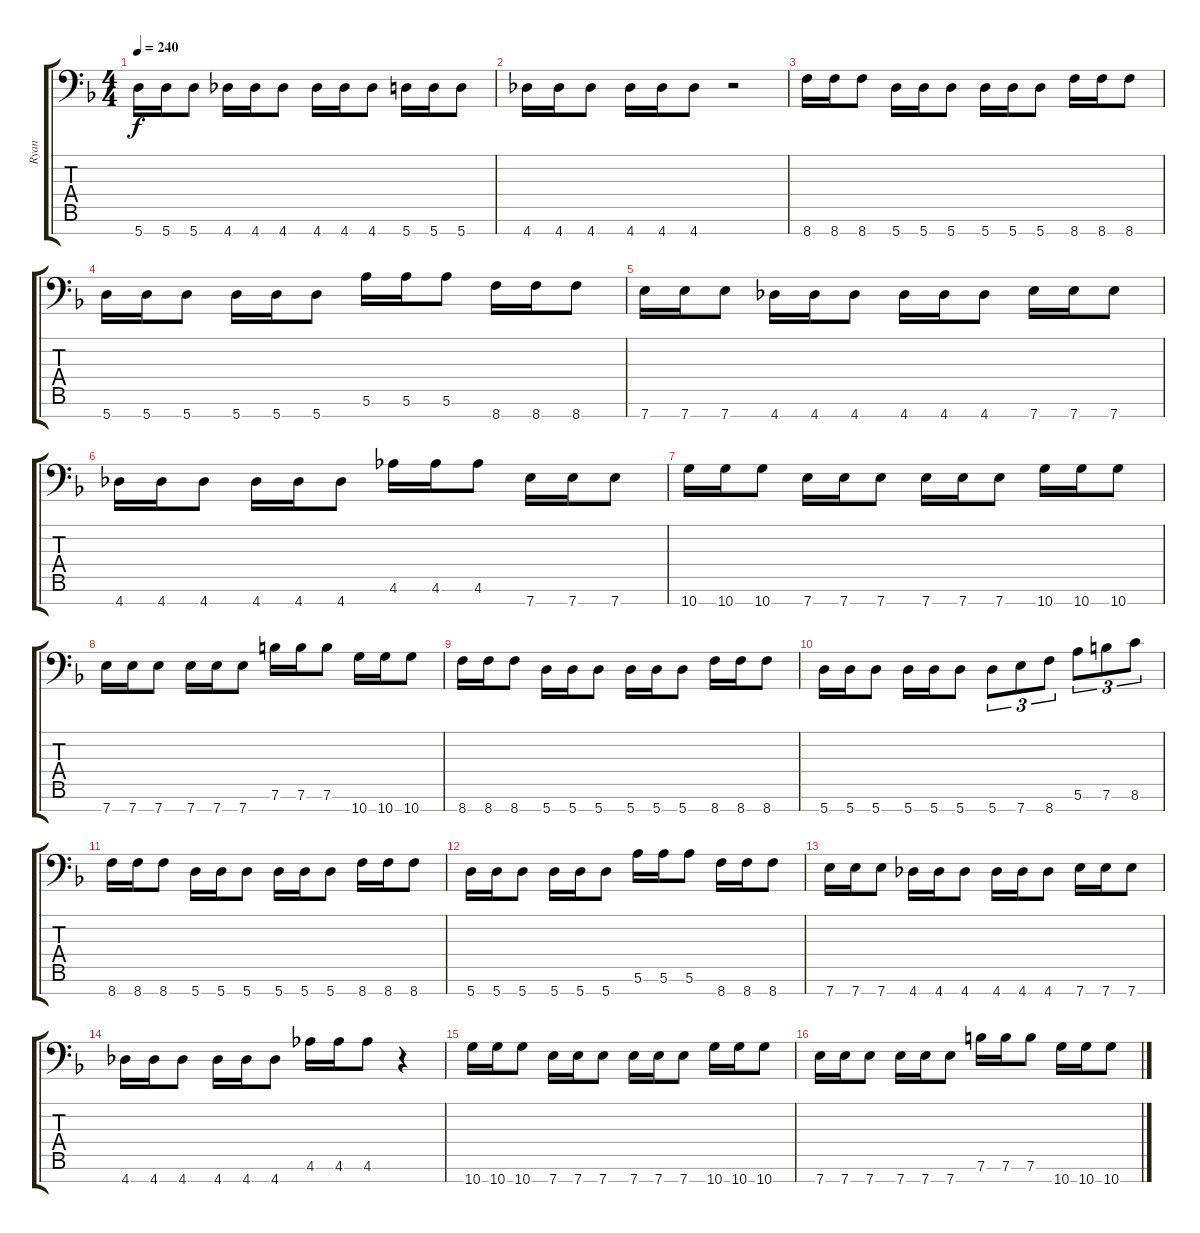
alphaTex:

\track ("Ryan" "Ryan") {instrument acousticguitarsteel}
\staff {score tabs}
\tuning (E4 B3 Gb3 D3 A2 E2 A1) {hide}
\ts (4 4)
\tempo 240
\clef f4
\ks dminor
5.7.16{dy f} 5.7.16 5.7.8 4.7.16 4.7.16 4.7.8 4.7.16 4.7.16 4.7.8 5.7.16 5.7.16 5.7.8 |
4.7.16 4.7.16 4.7.8 4.7.16 4.7.16 4.7.8 r.2 |
8.7.16 8.7.16 8.7.8 5.7.16 5.7.16 5.7.8 5.7.16 5.7.16 5.7.8 8.7.16 8.7.16 8.7.8 |
5.7.16 5.7.16 5.7.8 5.7.16 5.7.16 5.7.8 5.6.16 5.6.16 5.6.8 8.7.16 8.7.16 8.7.8 |
7.7.16 7.7.16 7.7.8 4.7.16 4.7.16 4.7.8 4.7.16 4.7.16 4.7.8 7.7.16 7.7.16 7.7.8 |
4.7.16 4.7.16 4.7.8 4.7.16 4.7.16 4.7.8 4.6.16 4.6.16 4.6.8 7.7.16 7.7.16 7.7.8 |
10.7.16 10.7.16 10.7.8 7.7.16 7.7.16 7.7.8 7.7.16 7.7.16 7.7.8 10.7.16 10.7.16 10.7.8 |
7.7.16 7.7.16 7.7.8 7.7.16 7.7.16 7.7.8 7.6.16 7.6.16 7.6.8 10.7.16 10.7.16 10.7.8 |
8.7.16 8.7.16 8.7.8 5.7.16 5.7.16 5.7.8 5.7.16 5.7.16 5.7.8 8.7.16 8.7.16 8.7.8 |
5.7.16 5.7.16 5.7.8 5.7.16 5.7.16 5.7.8 5.7.8{tu (3 2)} 7.7.8{tu (3 2)} 8.7.8{tu (3 2)} 5.6.8{tu (3 2)} 7.6.8{tu (3 2)} 8.6.8{tu (3 2)} |
8.7.16 8.7.16 8.7.8 5.7.16 5.7.16 5.7.8 5.7.16 5.7.16 5.7.8 8.7.16 8.7.16 8.7.8 |
5.7.16 5.7.16 5.7.8 5.7.16 5.7.16 5.7.8 5.6.16 5.6.16 5.6.8 8.7.16 8.7.16 8.7.8 |
7.7.16 7.7.16 7.7.8 4.7.16 4.7.16 4.7.8 4.7.16 4.7.16 4.7.8 7.7.16 7.7.16 7.7.8 |
4.7.16 4.7.16 4.7.8 4.7.16 4.7.16 4.7.8 4.6.16 4.6.16 4.6.8 r.4 |
10.7.16 10.7.16 10.7.8 7.7.16 7.7.16 7.7.8 7.7.16 7.7.16 7.7.8 10.7.16 10.7.16 10.7.8 |
7.7.16 7.7.16 7.7.8 7.7.16 7.7.16 7.7.8 7.6.16 7.6.16 7.6.8 10.7.16 10.7.16 10.7.8
